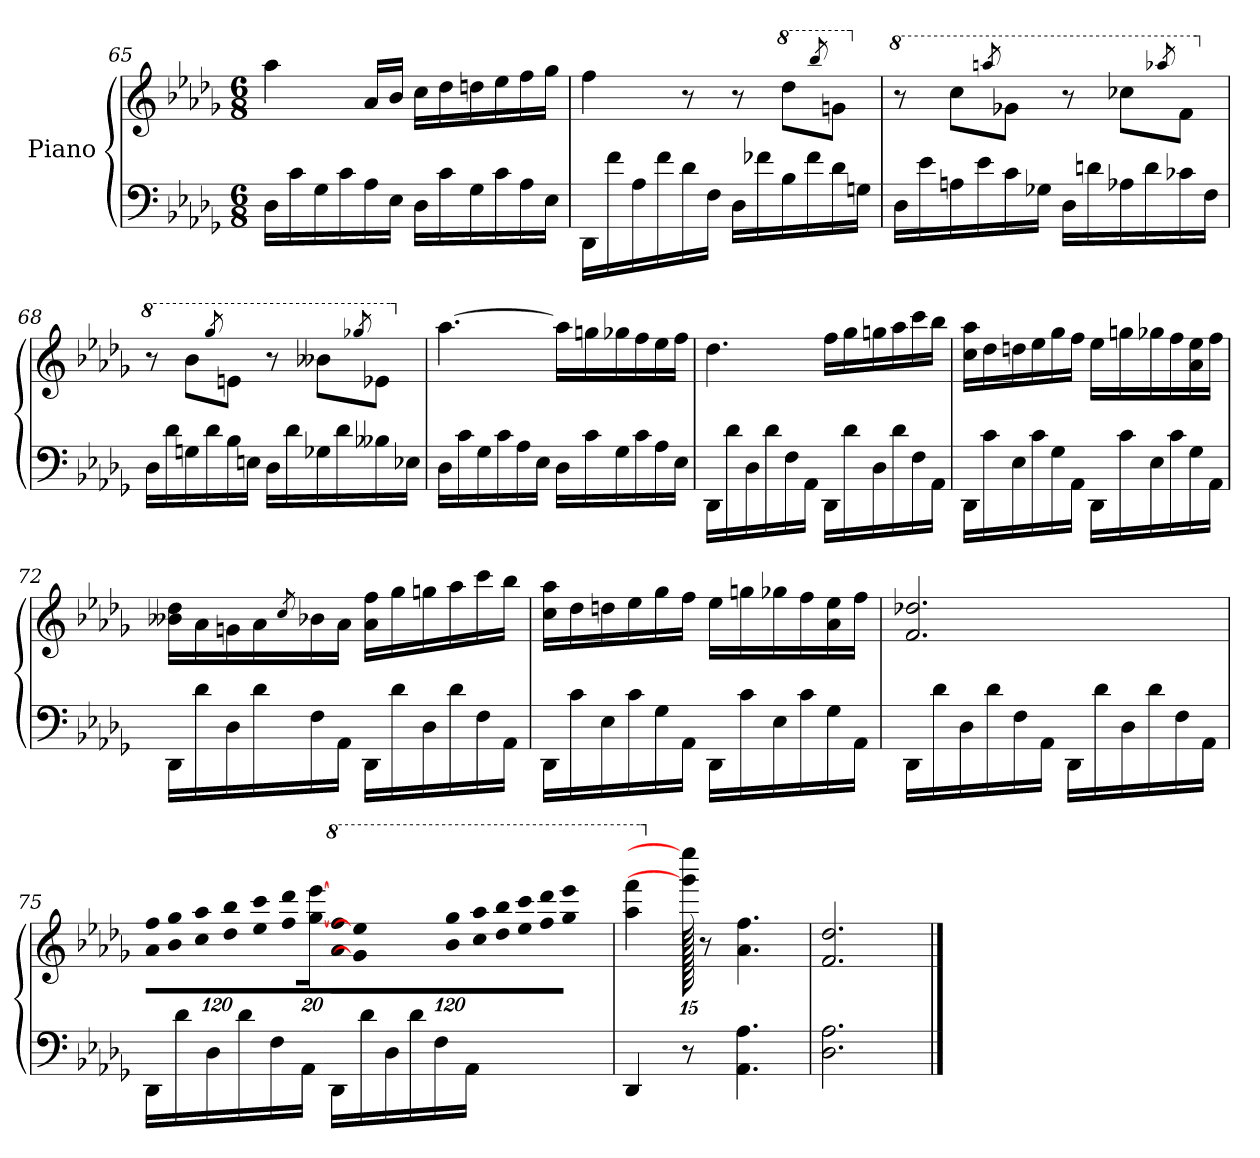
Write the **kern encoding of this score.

**kern	**kern
*part1	*part1
*staff2	*staff1
*I"Piano	*
*clefF4	*clefG2
*k[b-e-a-d-g-]	*k[b-e-a-d-g-]
*M6/8	*M6/8
=65	=65
16D-\LL	4aa-\
16c\	.
16G-\	.
16c\	.
16A-\	16a-/LL
16E-\JJ	16b-/JJ
16D-\LL	16cc\LL
16c\	16dd-\
16G-\	16ddn\
16c\	16ee-\
16A-\	16ff\
16E-\JJ	16gg-\JJ
=66	=66
16DD-\LL	4ff\
16f\	.
16A-\	.
16f\	.
16d-\	8r
16F\JJ	.
16D-\LL	8r
16f-X\	.
*	*8va
16B-\	8ddd-\L
16f-\	.
.	8qbbb-/
16d-\	8ggn\J
16Gn\JJ	.
=67	=67
*	*X8va
*	*8va
16D-\LL	8r
16e-\	.
16An\	8ccc\L
16e-\	.
.	8qaaan/
16c\	8gg-X\J
16G-X\JJ	.
16D-\LL	8r
16dn\	.
16A-X\	8ccc-X\L
16d\	.
.	8qaaa-X/
16c-X\	8ff\J
16F\JJ	.
=68	=68
*	*X8va
*	*8va
16D-\LL	8r
16d-\	.
16Gn\	8bb-\L
16d-\	.
.	8qggg-/
16B-\	8een\J
16En\JJ	.
16D-\LL	8r
16d-\	.
16G-X\	8bb--X\L
16d-\	.
.	8qggg-X/
16B--X\	8ee-X\J
16E-X\JJ	.
=69	=69
*	*X8va
16D-\LL	[4.aa-\
16c\	.
16G-\	.
16c\	.
16A-\	.
16E-\JJ	.
16D-\LL	16aa-\LL]
16c\	16ggn\
16G-\	16gg-X\
16c\	16ff\
16A-\	16ee-\
16E-\JJ	16ff\JJ
=70	=70
16DD-\LL	4.dd-\
16d-\	.
16D-\	.
16d-\	.
16F\	.
16AA-\JJ	.
16DD-\LL	16ff\LL
16d-\	16gg-\
16D-\	16ggn\
16d-\	16aa-\
16F\	16ccc\
16AA-\JJ	16bb-\JJ
=71	=71
16DD-\LL	16cc\ 16aa-\LL
16c\	16dd-\
16E-\	16ddn\
16c\	16ee-\
16G-\	16gg-\
16AA-\JJ	16ff\JJ
16DD-\LL	16ee-\LL
16c\	16ggn\
16E-\	16gg-X\
16c\	16ff\
16G-\	16a-\ 16ee-\
16AA-\JJ	16ff\JJ
=72	=72
16DD-\LL	16b--X\ 16dd-\LL
16d-\	16a-\
16D-\	16gn\
16d-\	16a-\
.	8qcc/
16F\	16b-X\
16AA-\JJ	16a-\JJ
16DD-\LL	16a-\ 16ff\LL
16d-\	16gg-\
16D-\	16ggn\
16d-\	16aa-\
16F\	16ccc\
16AA-\JJ	16bb-\JJ
!!LO:LB:g=z
=73	=73
16DD-\LL	16cc\ 16aa-\LL
16c\	16dd-\
16E-\	16ddn\
16c\	16ee-\
16G-\	16gg-\
16AA-\JJ	16ff\JJ
16DD-\LL	16ee-\LL
16c\	16ggn\
16E-\	16gg-X\
16c\	16ff\
16G-\	16a-\ 16ee-\
16AA-\JJ	16ff\JJ
=74	=74
16DD-\LL	2.f/ 2.dd-X/
16d-\	.
16D-\	.
16d-\	.
16F\	.
16AA-\JJ	.
16DD-\LL	.
16d-\	.
16D-\	.
16d-\	.
16F\	.
16AA-\JJ	.
=75	=75
*	*Xbrackettup
!	!LO:N:vis=16
16DD-\LL	1920%103a-\ 1920%103ff\LL
!	!LO:N:vis=16
.	1920%103b-\ 1920%103gg-\
16d-\	.
!	!LO:N:vis=16
.	1920%103cc\ 1920%103aa-\
16D-\	.
!	!LO:N:vis=16
.	1920%103dd-\ 1920%103bb-\
16d-\	.
!	!LO:N:vis=16
.	1920%103ee-\ 1920%103ccc\
16F\	.
!	!LO:N:vis=16
.	1920%103ff\ 1920%103ddd-\
16AA-\JJ	.
.	[320%17gg-\ [320%17eee-\JJ
*	*8va
!	!LO:N:vis=16
16DD-\LL	1920%103aa-\ 1920%103fff\LL
.	1920gg-\] 1920eee-\]
!	!LO:N:vis=16
.	1920%103bb-\ 1920%103ggg-\
16d-\	.
!	!LO:N:vis=16
.	1920%103ccc\ 1920%103aaa-\
16D-\	.
!	!LO:N:vis=16
.	1920%103ddd-\ 1920%103bbb-\
16d-\	.
!	!LO:N:vis=16
.	1920%103eee-\ 1920%103cccc\
16F\	.
!	!LO:N:vis=16
.	1920%103fff\ 1920%103dddd-\
16AA-\JJ	.
.	[320%17ggg-\ [320%17eeee-\JJ
1920ryy	.
=76	=76
4DD-/	4aaa-\ 4ffff\
*	*X8va
8r	1920ggg-\] 1920eeee-\]
.	8r
4.AA-\ 4.A-\	.
.	4.a-\ 4.ff\
1920ryy	.
=77	=77
2.D-\ 2.A-\	2.f/ 2.dd-/
==	==
*-	*-
